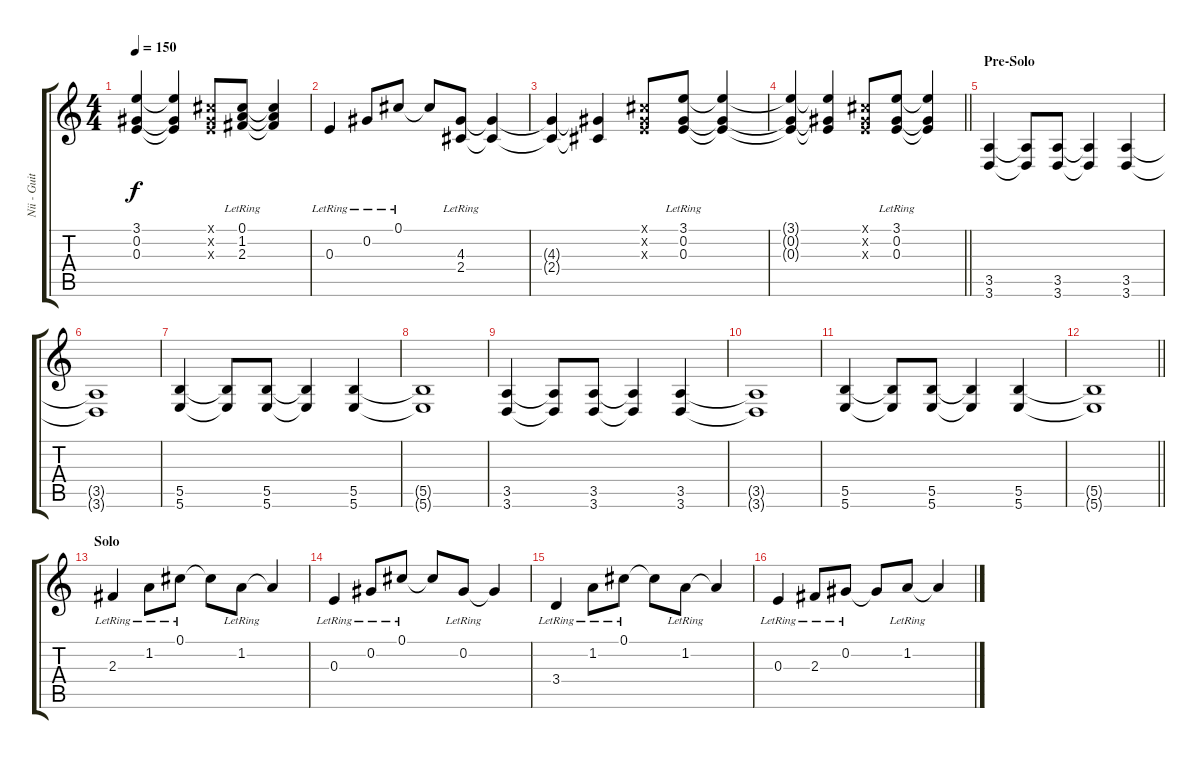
\track ("Nii - Guitar 3" "Nii - Guit") {instrument distortionguitar}
\staff {score tabs}
\tuning (Db4 Ab3 E3 B2 Gb2 B1) {hide}
\ts (4 4)
\tempo 150
\clef g2
\ks c
(3.1{t} 0.2{t} 0.3{t}).4{dy f} (3.1{t} 0.2{t} 0.3{t}).4 (0.1{x} 0.2{x} 0.3{x}).8 (0.1{lr} 1.2 2.3{lr}).8 (0.1{t} 1.2{t} 2.3{t}).4 |
0.3{lr}.4 0.2{lr}.8 0.1{lr}.8 0.1{t}.8 (4.3 2.4{lr}).8 (4.3{t} 2.4{t}).4 |
(4.3{t} 2.4{t}).4 (4.3{t} 2.4{t}).4 (0.1{x} 0.2{x} 0.3{x}).8 (3.1{lr} 0.2 0.3{lr}).8 (3.1{t} 0.2{t} 0.3{t}).4 |
\barLineRight lightlight
(3.1{t} 0.2{t} 0.3{t}).4 (3.1{t} 0.2{t} 0.3{t}).4 (0.1{x} 0.2{x} 0.3{x}).8 (3.1{lr} 0.2 0.3{lr}).8 (3.1{t} 0.2{t} 0.3{t}).4 |
\section ("" "Pre-Solo")
(3.5 3.6).4{balance 14 instrument distortionguitar} (3.5{t} 3.6{t}).8 (3.5 3.6).8 (3.5{t} 3.6{t}).4 (3.5 3.6).4 |
(3.5{t} 3.6{t}).1 |
(5.5 5.6).4 (5.5{t} 5.6{t}).8 (5.5 5.6).8 (5.5{t} 5.6{t}).4 (5.5 5.6).4 |
(5.5{t} 5.6{t}).1 |
(3.5 3.6).4 (3.5{t} 3.6{t}).8 (3.5 3.6).8 (3.5{t} 3.6{t}).4 (3.5 3.6).4 |
(3.5{t} 3.6{t}).1 |
(5.5 5.6).4 (5.5{t} 5.6{t}).8 (5.5 5.6).8 (5.5{t} 5.6{t}).4 (5.5 5.6).4 |
\barLineRight lightlight
(5.5{t} 5.6{t}).1 |
\section ("" "Solo")
2.3{lr}.4{balance 8 instrument electricguitarclean} 1.2{lr}.8 0.1{lr}.8 0.1{t}.8 1.2{lr}.8 1.2{t}.4 |
0.3{lr}.4 0.2{lr}.8 0.1{lr}.8 0.1{t}.8 0.2{lr}.8 0.2{t}.4 |
3.4{lr}.4 1.2{lr}.8 0.1{lr}.8 0.1{t}.8 1.2{lr}.8 1.2{t}.4 |
0.3{lr}.4 2.3{lr}.8 0.2{lr}.8 0.2{t}.8 1.2{lr}.8 1.2{t}.4
